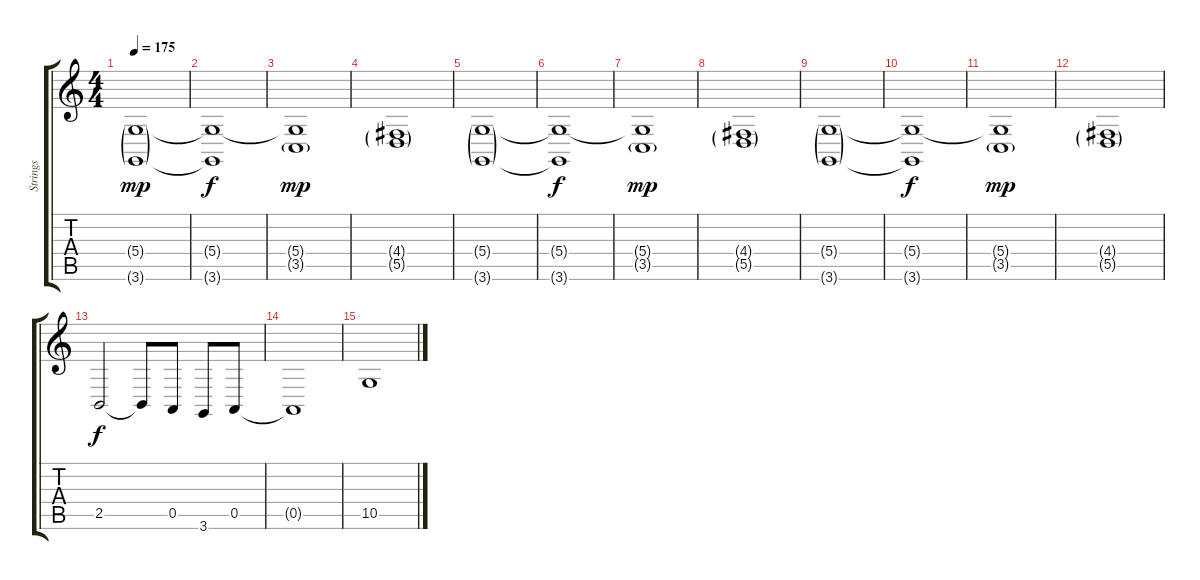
\track ("Strings" "Strings") {instrument stringensemble1 bank 4}
\staff {score tabs}
\tuning (E4 B3 G3 D3 A2 E2) {hide}
\ts (4 4)
\tempo 175
\clef g2
\ks c
(5.4{g} 3.6{g}).1{dy mp volume 13} |
(5.4{t} 3.6{t}).1{dy f} |
(5.4{t} 3.5{g}).1{dy mp} |
(4.4{g} 5.5{g}).1 |
(5.4{g} 3.6{g}).1 |
(5.4{t} 3.6{t}).1{dy f} |
(5.4{t} 3.5{g}).1{dy mp} |
(4.4{g} 5.5{g}).1 |
(5.4{g} 3.6{g}).1 |
(5.4{t} 3.6{t}).1{dy f} |
(5.4{t} 3.5{g}).1{dy mp} |
(4.4{g} 5.5{g}).1 |
2.5.2{dy f volume 9} 2.5{t}.8 0.5.8 3.6.8 0.5.8 |
0.5{t}.1 |
10.5.1{volume 13}
